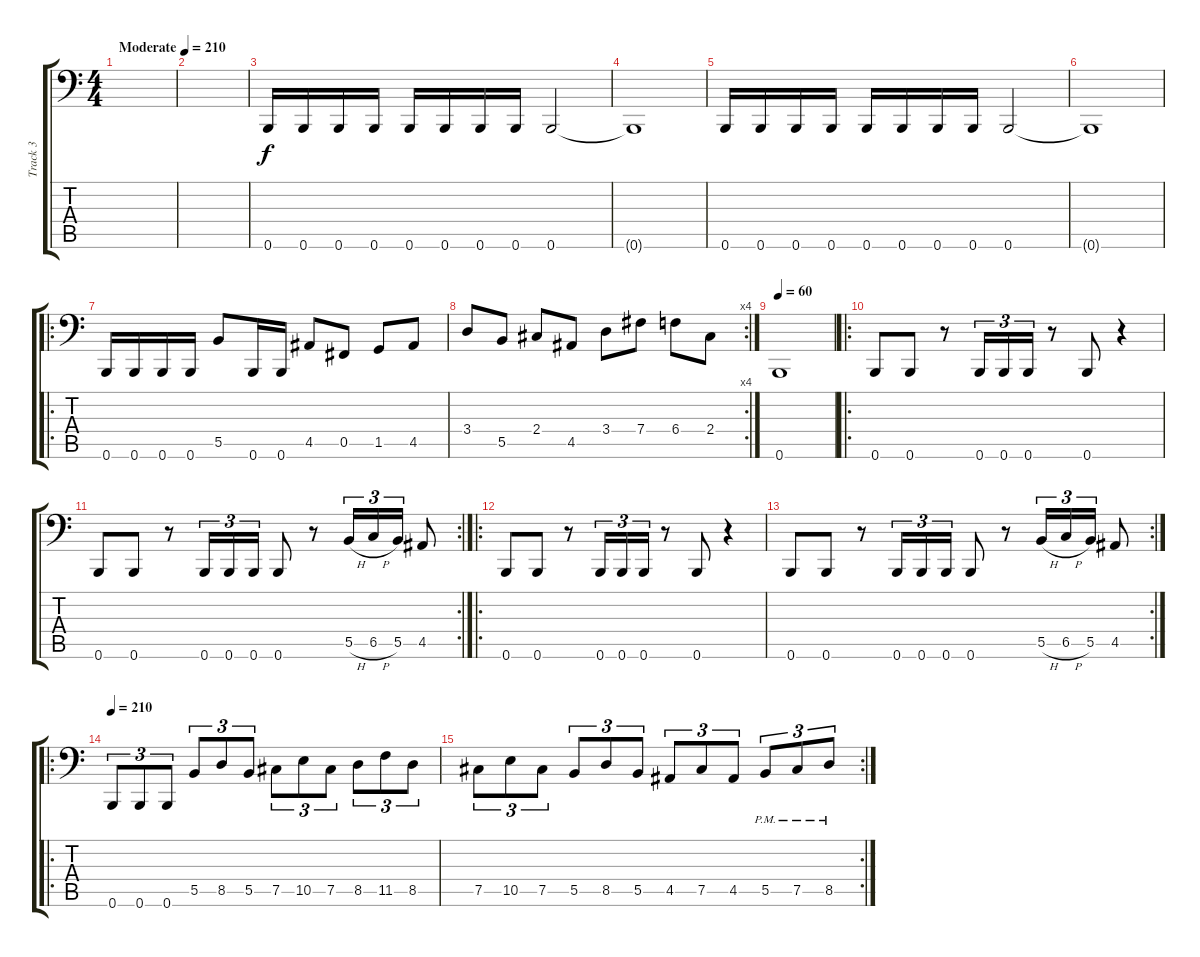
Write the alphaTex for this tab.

\track ("Track 3" "Track 3") {instrument electricbasspick}
\staff {score tabs}
\tuning (Db3 Ab2 E2 B1 Gb1 B0) {hide}
\ts (4 4)
\tempo (210 "Moderate")
\clef f4
\ks c
|
|
0.6.16 0.6.16 0.6.16 0.6.16 0.6.16 0.6.16 0.6.16 0.6.16 0.6.2 |
0.6{t}.1 |
0.6.16 0.6.16 0.6.16 0.6.16 0.6.16 0.6.16 0.6.16 0.6.16 0.6.2 |
0.6{t}.1 |
\ro
0.6.16 0.6.16 0.6.16 0.6.16 5.5.8 0.6.16 0.6.16 4.5.8 0.5.8 1.5.8 4.5.8 |
\rc 4
3.4.8 5.5.8 2.4.8 4.5.8 3.4.8 7.4.8 6.4.8 2.4.8 |
\tempo 60
0.6.1 |
\ro
0.6.8 0.6.8 r.8 0.6.16{tu (3 2)} 0.6.16{tu (3 2)} 0.6.16{tu (3 2)} r.8 0.6.8 r.4 |
\rc 2
0.6.8 0.6.8 r.8 0.6.16{tu (3 2)} 0.6.16{tu (3 2)} 0.6.16{tu (3 2)} 0.6.8 r.8 5.5{h}.16{tu (3 2)} 6.5{h}.16{tu (3 2)} 5.5.16{tu (3 2)} 4.5.8 |
\ro
0.6.8 0.6.8 r.8 0.6.16{tu (3 2)} 0.6.16{tu (3 2)} 0.6.16{tu (3 2)} r.8 0.6.8 r.4 |
\rc 2
0.6.8 0.6.8 r.8 0.6.16{tu (3 2)} 0.6.16{tu (3 2)} 0.6.16{tu (3 2)} 0.6.8 r.8 5.5{h}.16{tu (3 2)} 6.5{h}.16{tu (3 2)} 5.5.16{tu (3 2)} 4.5.8 |
\ro
\tempo 210
0.6.8{tu (3 2)} 0.6.8{tu (3 2)} 0.6.8{tu (3 2)} 5.5.8{tu (3 2)} 8.5.8{tu (3 2)} 5.5.8{tu (3 2)} 7.5.8{tu (3 2)} 10.5.8{tu (3 2)} 7.5.8{tu (3 2)} 8.5.8{tu (3 2)} 11.5.8{tu (3 2)} 8.5.8{tu (3 2)} |
\rc 2
7.5.8{tu (3 2)} 10.5.8{tu (3 2)} 7.5.8{tu (3 2)} 5.5.8{tu (3 2)} 8.5.8{tu (3 2)} 5.5.8{tu (3 2)} 4.5.8{tu (3 2)} 7.5.8{tu (3 2)} 4.5.8{tu (3 2)} 5.5{pm}.8{tu (3 2)} 7.5{pm}.8{tu (3 2)} 8.5{pm}.8{tu (3 2)}
